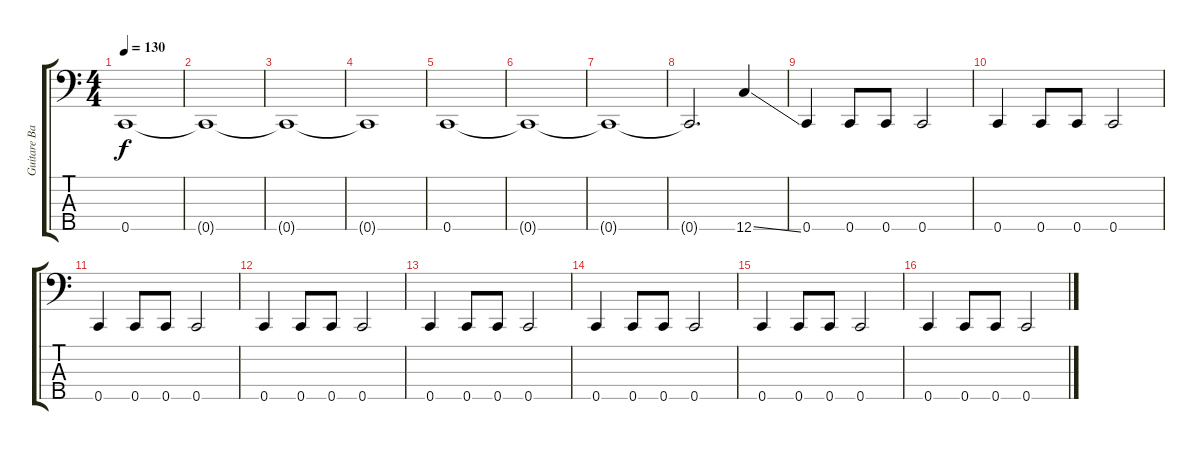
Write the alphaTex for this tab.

\track ("Guitare Basse" "Guitare Ba") {instrument fretlessbass}
\staff {score tabs}
\tuning (Ab2 Eb2 Bb1 F1 C1) {hide}
\ts (4 4)
\tempo 130
\clef f4
\ks c
0.5.1{dy f} |
0.5{t}.1 |
0.5{t}.1 |
0.5{t}.1 |
0.5.1 |
0.5{t}.1 |
0.5{t}.1 |
0.5{t}.2{d} 12.5{ss}.4 |
0.5.4 0.5.8 0.5.8 0.5.2 |
0.5.4 0.5.8 0.5.8 0.5.2 |
0.5.4 0.5.8 0.5.8 0.5.2 |
0.5.4 0.5.8 0.5.8 0.5.2 |
0.5.4 0.5.8 0.5.8 0.5.2 |
0.5.4 0.5.8 0.5.8 0.5.2 |
0.5.4 0.5.8 0.5.8 0.5.2 |
0.5.4 0.5.8 0.5.8 0.5.2
